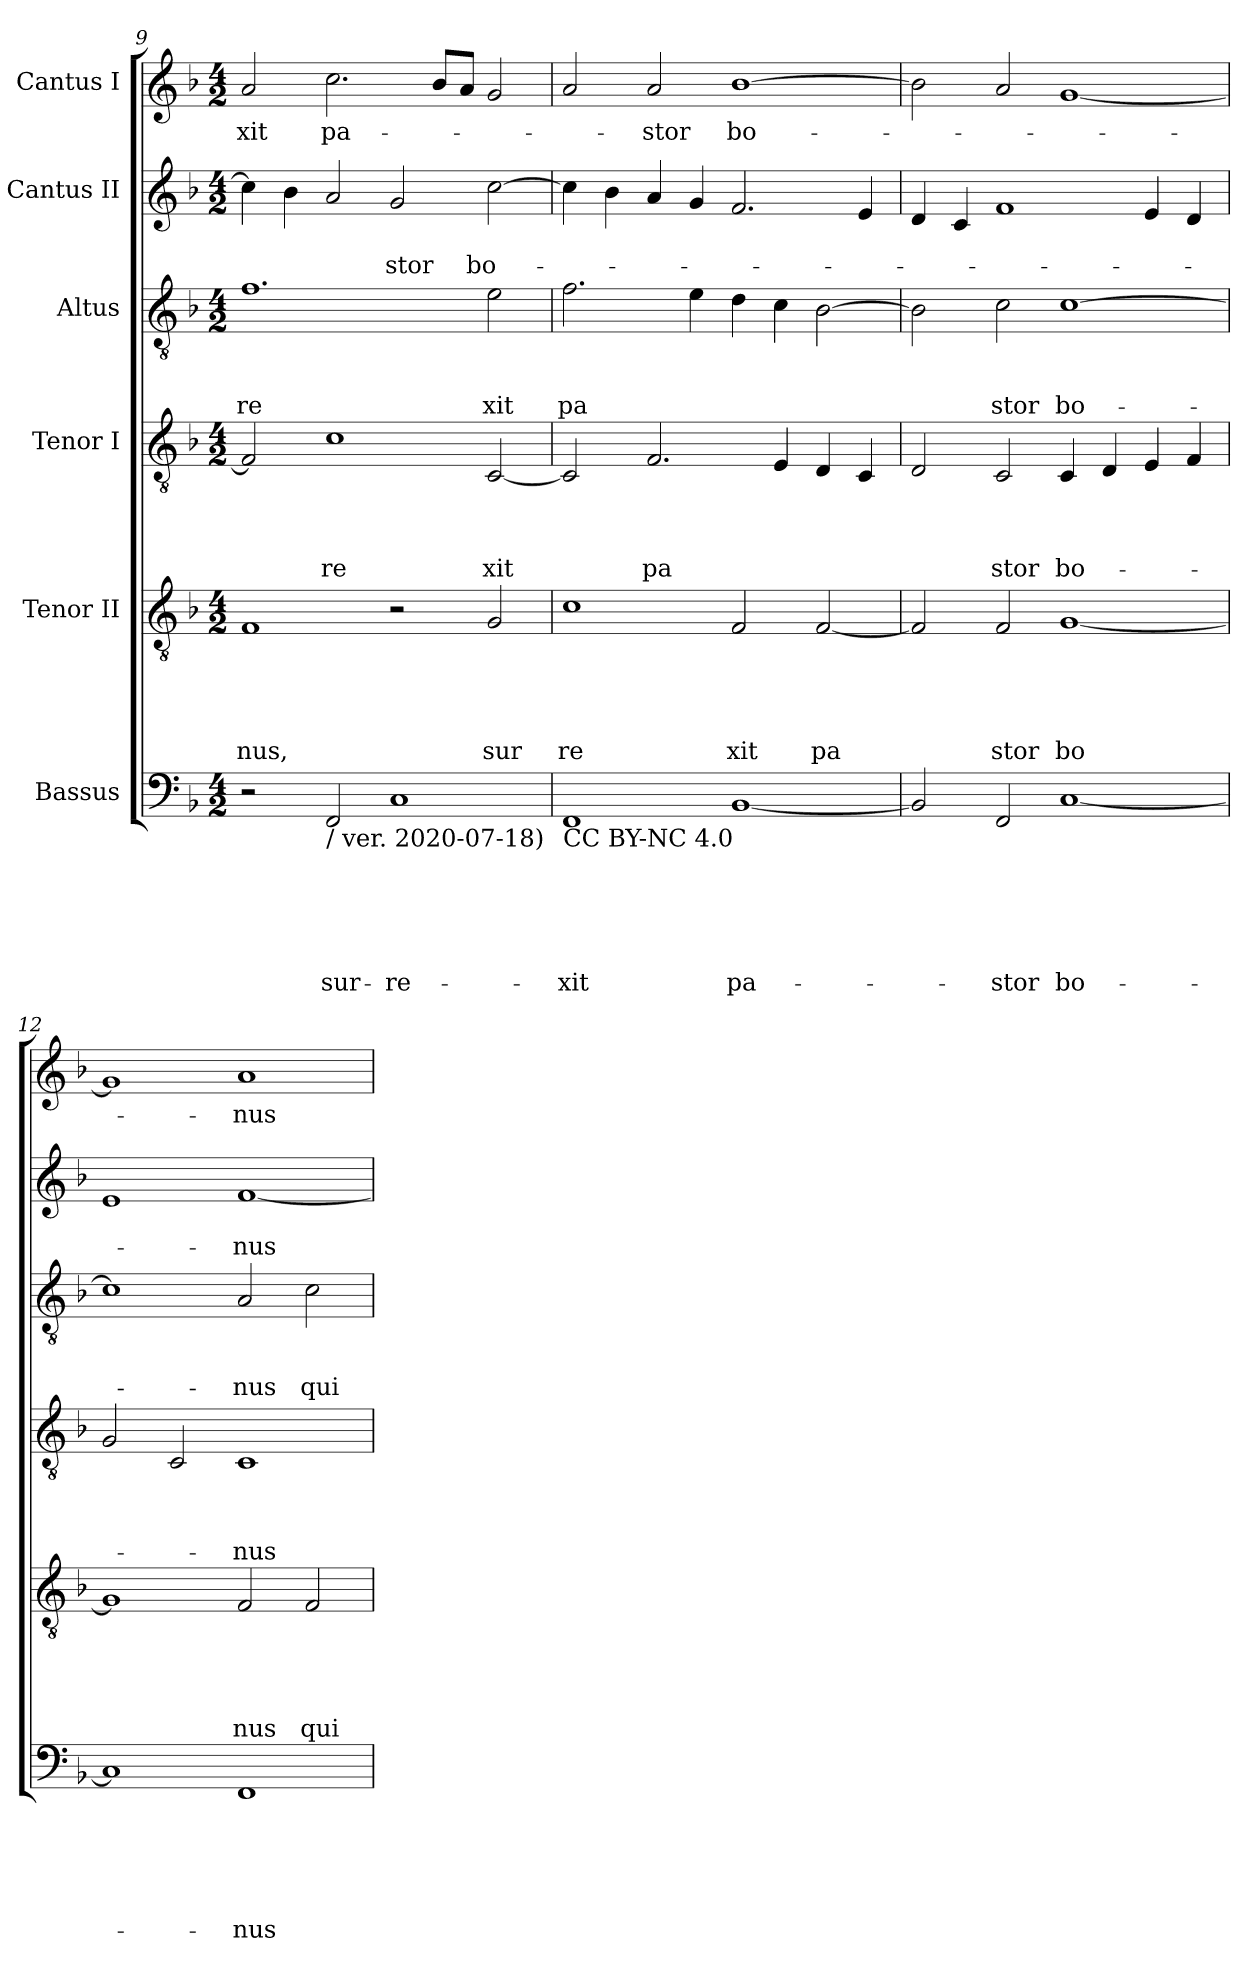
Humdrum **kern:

**kern	**text	**text	**text	**text	**text	**text	**kern	**text	**text	**text	**text	**text	**kern	**text	**text	**text	**text	**kern	**text	**text	**text	**kern	**text	**text	**kern	**text
*part6	*part6	*part6	*part6	*part6	*part6	*part6	*part5	*part5	*part5	*part5	*part5	*part5	*part4	*part4	*part4	*part4	*part4	*part3	*part3	*part3	*part3	*part2	*part2	*part2	*part1	*part1
*staff6	*staff6	*staff6	*staff6	*staff6	*staff6	*staff6	*staff5	*staff5	*staff5	*staff5	*staff5	*staff5	*staff4	*staff4	*staff4	*staff4	*staff4	*staff3	*staff3	*staff3	*staff3	*staff2	*staff2	*staff2	*staff1	*staff1
*I"Bassus	*	*	*	*	*	*	*I"Tenor II	*	*	*	*	*	*I"Tenor I	*	*	*	*	*I"Altus	*	*	*	*I"Cantus II	*	*	*I"Cantus I	*
*clefF4	*	*	*	*	*	*	*clefGv2	*	*	*	*	*	*clefGv2	*	*	*	*	*clefGv2	*	*	*	*clefG2	*	*	*clefG2	*
*k[b-]	*	*	*	*	*	*	*k[b-]	*	*	*	*	*	*k[b-]	*	*	*	*	*k[b-]	*	*	*	*k[b-]	*	*	*k[b-]	*
*F:	*	*	*	*	*	*	*F:	*	*	*	*	*	*F:	*	*	*	*	*F:	*	*	*	*F:	*	*	*F:	*
*M4/2	*	*	*	*	*	*	*M4/2	*	*	*	*	*	*M4/2	*	*	*	*	*M4/2	*	*	*	*M4/2	*	*	*M4/2	*
=9	=9	=9	=9	=9	=9	=9	=9	=9	=9	=9	=9	=9	=9	=9	=9	=9	=9	=9	=9	=9	=9	=9	=9	=9	=9	=9
!	!	!	!	!	!	!	!	!	!	!	!	!LO:LY:b	!	!	!	!	!	!	!	!	!LO:LY:b	!	!	!	!	!LO:LY:b
2r	.	.	.	.	.	.	1F	.	.	.	.	nus,	2F/]	.	.	.	.	1.f	.	.	re	4cc\]	.	.	2a/	-xit
.	.	.	.	.	.	.	.	.	.	.	.	.	.	.	.	.	.	.	.	.	.	4b-\	.	.	.	.
!LO:TX:b:t=/ ver. 2020-07-18)	!	!	!	!	!	!	!	!	!	!	!	!	!	!	!	!	!	!	!	!	!	!	!	!	!	!
!	!	!	!	!	!	!LO:LY:b	!	!	!	!	!	!	!	!	!	!	!LO:LY:b	!	!	!	!	!	!	!	!	!LO:LY:b
2FF/	.	.	.	.	.	sur-	.	.	.	.	.	.	1c	.	.	.	re	.	.	.	.	2a/	.	.	2.cc\	pa-
!	!	!	!	!	!	!LO:LY:b	!	!	!	!	!	!	!	!	!	!	!	!	!	!	!	!	!	!LO:LY:b	!	!
1C	.	.	.	.	.	-re-	2r	.	.	.	.	.	.	.	.	.	.	.	.	.	.	2g/	.	-stor	.	.
.	.	.	.	.	.	.	.	.	.	.	.	.	.	.	.	.	.	.	.	.	.	.	.	.	8b-/L	.
.	.	.	.	.	.	.	.	.	.	.	.	.	.	.	.	.	.	.	.	.	.	.	.	.	8a/J	.
!	!	!	!	!	!	!	!	!	!	!	!	!LO:LY:b	!	!	!	!	!LO:LY:b	!	!	!	!LO:LY:b	!	!	!LO:LY:b	!	!
.	.	.	.	.	.	.	2G/	.	.	.	.	sur	[<2C/	.	.	.	xit	2e\	.	.	xit	[>2cc\	.	bo-	2g/	.
=10	=10	=10	=10	=10	=10	=10	=10	=10	=10	=10	=10	=10	=10	=10	=10	=10	=10	=10	=10	=10	=10	=10	=10	=10	=10	=10
!LO:TX:b:t=CC BY-NC 4.0	!	!	!	!	!	!	!	!	!	!	!	!	!	!	!	!	!	!	!	!	!	!	!	!	!	!
!	!	!	!	!	!	!LO:LY:b	!	!	!	!	!	!LO:LY:b	!	!	!	!	!	!	!	!	!LO:LY:b	!	!	!	!	!
1FF	.	.	.	.	.	-xit	1c	.	.	.	.	re	2C/]	.	.	.	.	2.f\	.	.	pa	4cc\]	.	.	2a/	.
.	.	.	.	.	.	.	.	.	.	.	.	.	.	.	.	.	.	.	.	.	.	4b-\	.	.	.	.
!	!	!	!	!	!	!	!	!	!	!	!	!	!	!	!	!	!LO:LY:b	!	!	!	!	!	!	!	!	!LO:LY:b
.	.	.	.	.	.	.	.	.	.	.	.	.	2.F/	.	.	.	pa	.	.	.	.	4a/	.	.	2a/	-stor
.	.	.	.	.	.	.	.	.	.	.	.	.	.	.	.	.	.	4e\	.	.	.	4g/	.	.	.	.
!	!	!	!	!	!	!LO:LY:b	!	!	!	!	!	!LO:LY:b	!	!	!	!	!	!	!	!	!	!	!	!	!	!LO:LY:b
[>1BB-	.	.	.	.	.	pa-	2F/	.	.	.	.	xit	.	.	.	.	.	4d\	.	.	.	2.f/	.	.	[>1b-	bo-
.	.	.	.	.	.	.	.	.	.	.	.	.	4E/	.	.	.	.	4c\	.	.	.	.	.	.	.	.
!	!	!	!	!	!	!	!	!	!	!	!	!LO:LY:b	!	!	!	!	!	!	!	!	!	!	!	!	!	!
.	.	.	.	.	.	.	[>2F/	.	.	.	.	pa	4D/	.	.	.	.	[>2B-\	.	.	.	.	.	.	.	.
.	.	.	.	.	.	.	.	.	.	.	.	.	4C/	.	.	.	.	.	.	.	.	4e/	.	.	.	.
!!LO:PB:g=z
=11	=11	=11	=11	=11	=11	=11	=11	=11	=11	=11	=11	=11	=11	=11	=11	=11	=11	=11	=11	=11	=11	=11	=11	=11	=11	=11
2BB-/]	.	.	.	.	.	.	2F/]	.	.	.	.	.	2D/	.	.	.	.	2B-\]	.	.	.	4d/	.	.	2b-\]	.
.	.	.	.	.	.	.	.	.	.	.	.	.	.	.	.	.	.	.	.	.	.	4c/	.	.	.	.
!	!	!	!	!	!	!LO:LY:b	!	!	!	!	!	!LO:LY:b	!	!	!	!	!LO:LY:b	!	!	!	!LO:LY:b	!	!	!	!	!
2FF/	.	.	.	.	.	-stor	2F/	.	.	.	.	stor	2C/	.	.	.	stor	2c\	.	.	stor	1f	.	.	2a/	.
!	!	!	!	!	!	!LO:LY:b	!	!	!	!	!	!LO:LY:b	!	!	!	!	!LO:LY:b	!	!	!	!LO:LY:b	!	!	!	!	!
[<1C	.	.	.	.	.	bo-	[<1G	.	.	.	.	bo	4C/	.	.	.	bo-	[>1c	.	.	bo-	.	.	.	[<1g	.
.	.	.	.	.	.	.	.	.	.	.	.	.	4D/	.	.	.	.	.	.	.	.	.	.	.	.	.
.	.	.	.	.	.	.	.	.	.	.	.	.	4E/	.	.	.	.	.	.	.	.	4e/	.	.	.	.
.	.	.	.	.	.	.	.	.	.	.	.	.	4F/	.	.	.	.	.	.	.	.	4d/	.	.	.	.
=12	=12	=12	=12	=12	=12	=12	=12	=12	=12	=12	=12	=12	=12	=12	=12	=12	=12	=12	=12	=12	=12	=12	=12	=12	=12	=12
1C]	.	.	.	.	.	.	1G]	.	.	.	.	.	2G/	.	.	.	.	1c]	.	.	.	1e	.	.	1g]	.
.	.	.	.	.	.	.	.	.	.	.	.	.	2C/	.	.	.	.	.	.	.	.	.	.	.	.	.
!	!	!	!	!	!	!LO:LY:b	!	!	!	!	!	!LO:LY:b	!	!	!	!	!LO:LY:b	!	!	!	!LO:LY:b	!	!	!LO:LY:b	!	!LO:LY:b
1FF	.	.	.	.	.	-nus	2F/	.	.	.	.	nus	1C	.	.	.	-nus	2A/	.	.	-nus	[<1f	.	-nus	1a	-nus
!	!	!	!	!	!	!	!	!	!	!	!	!LO:LY:b	!	!	!	!	!	!	!	!	!LO:LY:b	!	!	!	!	!
.	.	.	.	.	.	.	2F/	.	.	.	.	qui	.	.	.	.	.	2c\	.	.	qui	.	.	.	.	.
=	=	=	=	=	=	=	=	=	=	=	=	=	=	=	=	=	=	=	=	=	=	=	=	=	=	=
*-	*-	*-	*-	*-	*-	*-	*-	*-	*-	*-	*-	*-	*-	*-	*-	*-	*-	*-	*-	*-	*-	*-	*-	*-	*-	*-
